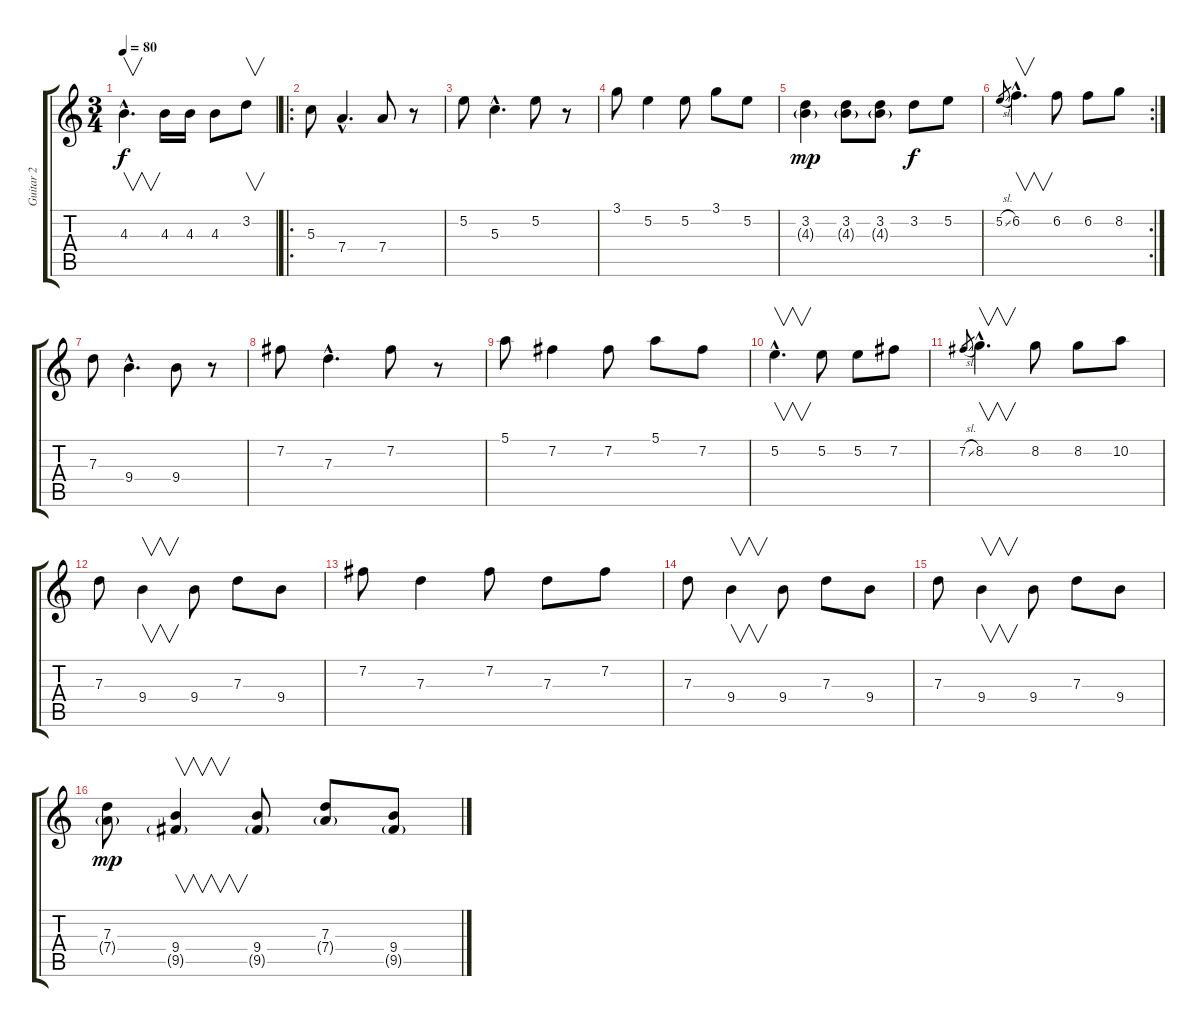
\track ("Guitar 2" "Guitar 2") {instrument acousticguitarnylon}
\staff {score tabs}
\tuning (E4 B3 G3 D3 A2 E2) {hide}
\ts (3 4)
\tempo 80
\clef g2
\ks c
4.3{hac}.4{v d dy f} 4.3.16 4.3.16 4.3.8 3.2.8{v} |
\ro
5.3.8 7.4{hac}.4{d} 7.4.8 r.8 |
5.2.8 5.3{hac}.4{d} 5.2.8 r.8 |
3.1.8 5.2.4 5.2.8 3.1.8 5.2.8 |
(3.2 4.3{g}).4{dy mp} (3.2 4.3{g}).8 (3.2 4.3{g}).8 3.2.8{dy f} 5.2.8 |
\rc 2
5.2{sl}.8{gr} 6.2{hac}.4{v d} 6.2.8 6.2.8 8.2.8 |
7.3.8 9.4{hac}.4{d} 9.4.8 r.8 |
7.2.8 7.3{hac}.4{d} 7.2.8 r.8 |
5.1.8 7.2.4 7.2.8 5.1.8 7.2.8 |
5.2{hac}.4{v d} 5.2.8 5.2.8 7.2.8 |
7.2{sl}.8{gr} 8.2{hac}.4{v d} 8.2.8 8.2.8 10.2.8 |
7.3.8 9.4.4{v} 9.4.8 7.3.8 9.4.8 |
7.2.8 7.3.4 7.2.8 7.3.8 7.2.8 |
7.3.8 9.4.4{v} 9.4.8 7.3.8 9.4.8 |
7.3.8 9.4.4{v} 9.4.8 7.3.8 9.4.8 |
(7.3 7.4{g}).8{dy mp} (9.4 9.5{g}).4{v} (9.4 9.5{g}).8 (7.3 7.4{g}).8 (9.4 9.5{g}).8
